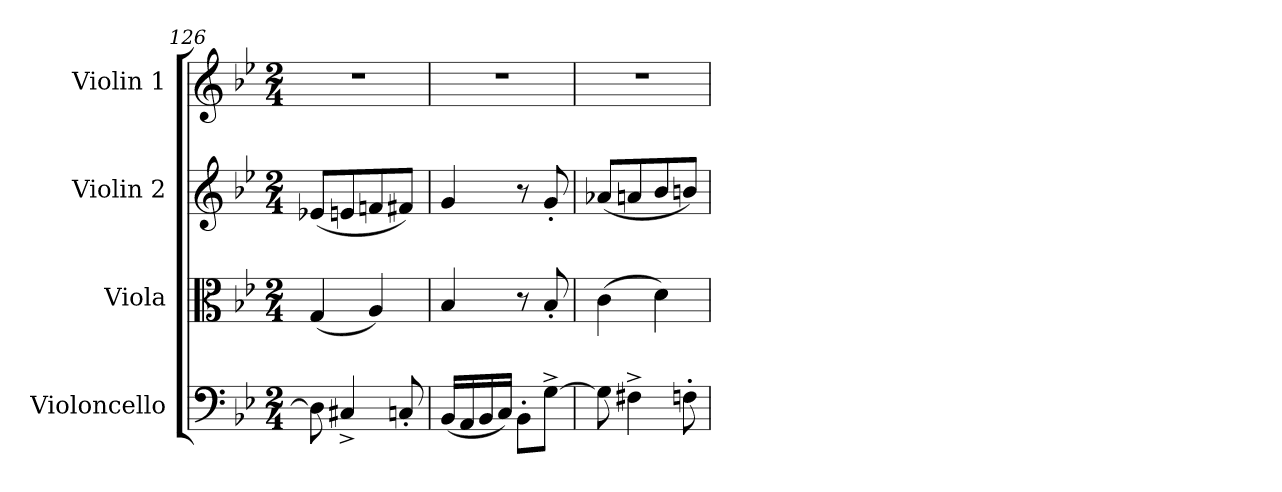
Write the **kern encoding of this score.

**kern	**kern	**kern	**kern
*part4	*part3	*part2	*part1
*staff4	*staff3	*staff2	*staff1
*I"Violoncello	*I"Viola	*I"Violin 2	*I"Violin 1
*I'Vc	*I'Vla	*I'Vln	*I'Vln
!!LO:PB:g=z
*clefF4	*clefC3	*clefG2	*clefG2
*k[b-e-]	*k[b-e-]	*k[b-e-]	*k[b-e-]
*M2/4	*M2/4	*M2/4	*M2/4
=126	=126	=126	=126
8D\]	(4G/	(8e-X/L	2r
4C#X^/	.	8en/	.
.	4A/)	8fn/	.
8Cn'/	.	8f#X/J)	.
!!LO:PB:g=z
=127	=127	=127	=127
(16BB-/LL	4B-/	4g/	2r
16AA/	.	.	.
16BB-/	.	.	.
16C/JJ)	.	.	.
8BB-'\L	8r	8r	.
[8G^\J	8B-'/	8g'/	.
=128	=128	=128	=128
8G\]	(4c\	(8a-X/L	2r
4F#X^\	.	8an/	.
.	4d\)	8b-/	.
8Fn'\	.	8bn/J)	.
=	=	=	=
*-	*-	*-	*-
